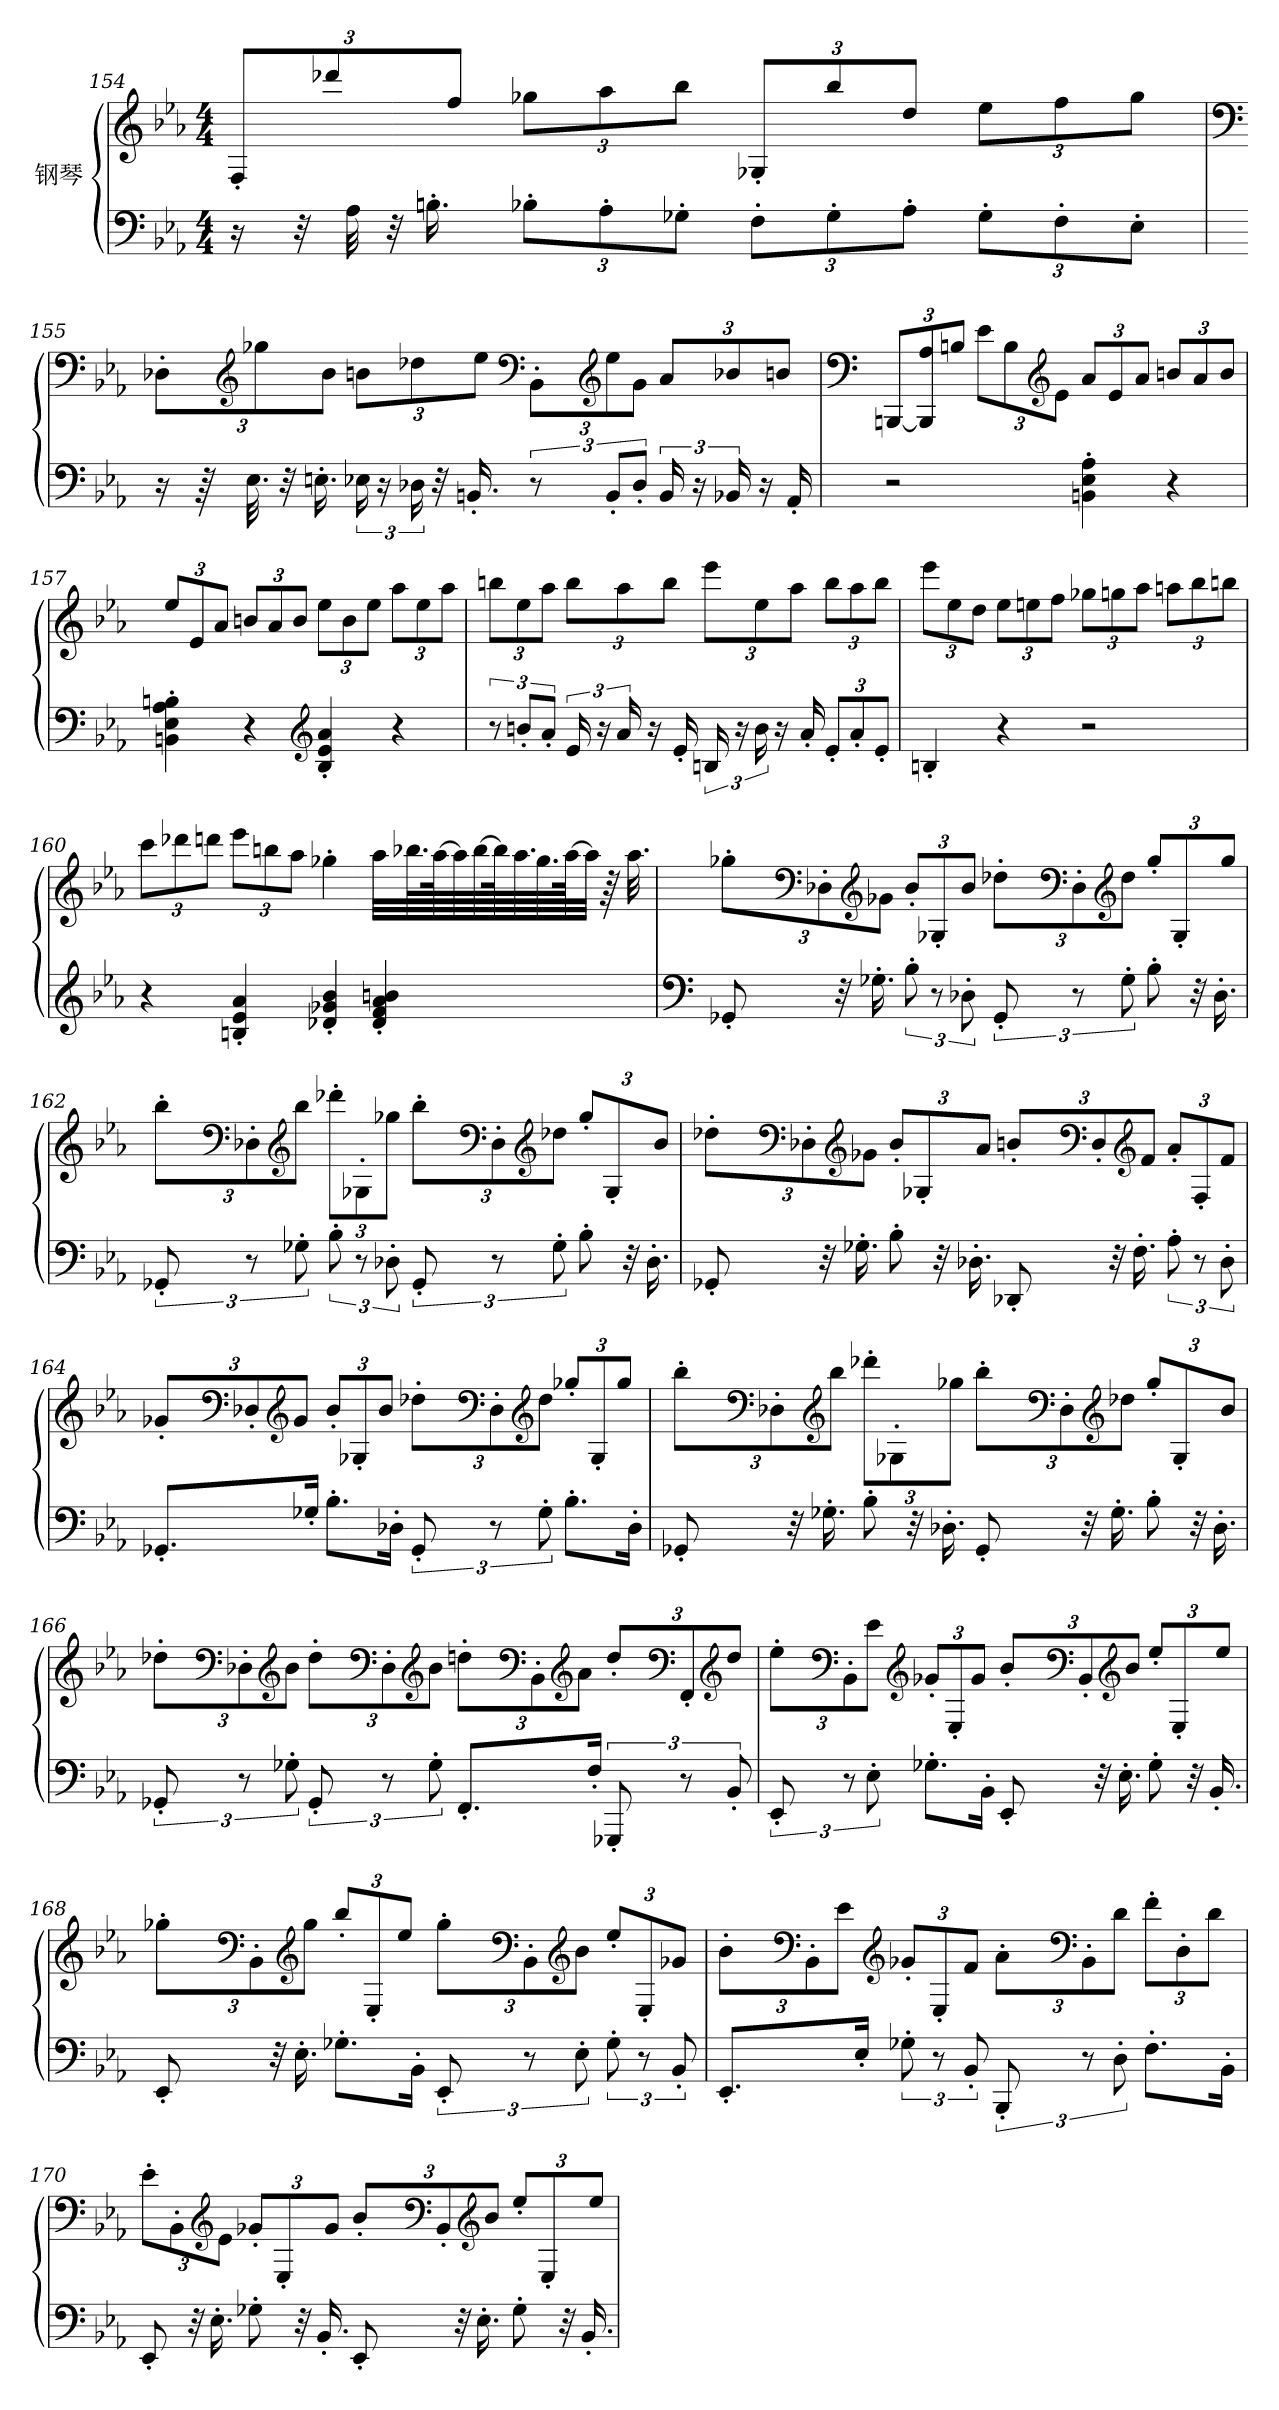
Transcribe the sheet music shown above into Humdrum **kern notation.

**kern	**kern
*part1	*part1
*staff2	*staff1
*I"钢琴	*
*clefF4	*clefG2
*k[b-e-a-]	*k[b-e-a-]
*M4/4	*M4/4
*	*Xbrackettup
=154	=154
16r	12F'/L
32r	.
.	12ddd-X/
32A-\	.
32r	.
16.Bn'\	.
.	12ff/J
*Xbrackettup	*
12B-X'\L	12gg-X\L
12A-'\	12aa-\
12G-X'\J	12bb-\J
12F'\L	12G-X'/L
12G-'\	12bb-/
12A-'\J	12dd/J
12G-'\L	12ee-\L
12F'\	12ff\
12E-'\J	12gg-\J
!!LO:PB:g=z
=155	=155
*	*clefF4
16r	12D-X'\L
64r	.
32.E-\	.
*	*clefG2
.	12gg-X\
32r	.
16.En'\	.
.	12b-\J
*brackettup	*
24E-X\	12bn\L
24r	.
24D-X\	12dd-X\
32r	.
16.BBn'/	.
.	12ee-\J
*	*clefF4
12r	12BB-'\L
*	*clefG2
12BB'/L	12ee-\
12D-'/J	12g\J
24BB/	12a-/L
24r	.
24BB-X/	12b-X/
16r	.
.	12bn/J
16AA-'/	.
!!LO:LB:g=z
=156	=156
*	*clefF4
2r	[12BBBn/L
.	12BBB/] 12A-/
.	12Bn/J
.	12e-\L
.	12B\
*	*clefG2
.	12e-\J
4BBn\' 4E-\' 4A-\'	12a-/L
.	12e-/
.	12a-/J
4r	12bn/L
.	12a-/
.	12b/J
=157	=157
4BBn\' 4E-\' 4A-\' 4Bn\'	12ee-/L
.	12e-/
.	12a-/J
4r	12bn/L
.	12a-/
.	12b/J
*clefG2	*
4B/' 4e-/' 4a-/'	12ee-\L
.	12b\
.	12ee-\J
4r	12aa-\L
.	12ee-\
.	12aa-\J
!!LO:LB:g=z
=158	=158
12r	12bbn\L
12bn'/L	12ee-\
12a-'/J	12aa-\J
24e-/	12bb\L
24r	.
24a-/	12aa-\
16r	.
.	12bb\J
16e-'/	.
24Bn/	12eee-\L
24r	.
24b\	12ee-\
16r	.
.	12aa-\J
16a-'/	.
*Xbrackettup	*
12e-'/L	12bb\L
12a-'/	12aa-\
12e-'/J	12bb\J
=159	=159
4Bn'/	12eee-\L
.	12ee-\
.	12dd\J
4r	12ee-\L
.	12een\
.	12ff\J
2r	12gg-X\L
.	12ggn\
.	12aa-\J
.	12aan\L
.	12bb-\
.	12bbn\J
!!LO:LB:g=z
=160	=160
4r	12ccc\L
.	12ddd-X\
.	12dddn\J
4Bn/' 4e-/' 4a-/'	12eee-\L
.	12bbn\
.	12aa-\J
4d-X/' 4g-X/' 4b-/'	4gg-X'\
4d-/' 4f/' 4a-/' 4bn/'	32aa-\LLL
.	64.bb-X\L
.	[128aa-\K
.	64aa-\]
.	[64bb-\
.	128bb-\K]
.	64.aa-\
.	64.gg-\
.	[128aa-\JK
.	32aa-\JJJ]
.	64r
.	32.aa-\
!!LO:LB:g=z
=161	=161
*clefF4	*
8GG-X'/	12gg-X'\L
*	*clefF4
.	12D-X'\
32r	.
16.G-X'\	.
*	*clefG2
.	12g-X\J
*brackettup	*
12B-'\	12b-'/L
12r	12G-X'/
12D-X'\	12b-/J
12GG-'/	12dd-X'\L
*	*clefF4
12r	12D-'\
*	*clefG2
12G-'\	12dd-\J
8B-'\	12gg-'/L
.	12G-'/
32r	.
16.D-'\	.
.	12gg-/J
!!LO:LB:g=z
=162	=162
12GG-X'/	12bb-'\L
*	*clefF4
12r	12D-X'\
*	*clefG2
12G-X'\	12bb-\J
12B-'\	12ddd-X'\L
12r	12G-X'\
12D-X'\	12gg-X\J
12GG-'/	12bb-'\L
*	*clefF4
12r	12D-'\
*	*clefG2
12G-'\	12dd-X\J
8B-'\	12gg-'/L
.	12G-'/
32r	.
16.D-'\	.
.	12b-/J
!!LO:PB:g=z
=163	=163
8GG-X'/	12dd-X'\L
*	*clefF4
.	12D-X'\
32r	.
16.G-X'\	.
*	*clefG2
.	12g-X\J
8B-'\	12b-'/L
.	12G-X'/
32r	.
16.D-X'\	.
.	12a-/J
8DD-X'/	12bn'/L
*	*clefF4
.	12D-'/
32r	.
16.F'\	.
*	*clefG2
.	12f/J
12A-'\	12a-'/L
12r	12F'/
12D-'\	12f/J
!!LO:LB:g=z
=164	=164
8.GG-X'/L	12g-X'/L
*	*clefF4
.	12D-X'/
*	*clefG2
.	12g-/J
16G-X'/Jk	.
8.B-'\L	12b-'/L
.	12G-X'/
.	12b-/J
16D-X'\Jk	.
12GG-'/	12dd-X'\L
*	*clefF4
12r	12D-'\
*	*clefG2
12G-'\	12dd-\J
8.B-'\L	12gg-X'/L
.	12G-'/
.	12gg-/J
16D-'\Jk	.
!!LO:LB:g=z
=165	=165
8GG-X'/	12bb-'\L
*	*clefF4
.	12D-X'\
32r	.
16.G-X'\	.
*	*clefG2
.	12bb-\J
8B-'\	12ddd-X'\L
.	12G-X'\
32r	.
16.D-X'\	.
.	12gg-X\J
8GG-'/	12bb-'\L
*	*clefF4
.	12D-'\
32r	.
16.G-'\	.
*	*clefG2
.	12dd-X\J
8B-'\	12gg-'/L
.	12G-'/
32r	.
16.D-'\	.
.	12b-/J
!!LO:LB:g=z
=166	=166
12GG-X'/	12dd-X'\L
*	*clefF4
12r	12D-X'\
*	*clefG2
12G-X'\	12b-\J
12GG-'/	12dd-'\L
*	*clefF4
12r	12D-'\
*	*clefG2
12G-'\	12b-\J
8.FF'/L	12ddn'\L
*	*clefF4
.	12BB-'\
*	*clefG2
.	12a-\J
16F'/Jk	.
12GGG-X'/	12dd'/L
*	*clefF4
12r	12FF'/
*	*clefG2
12BB-'/	12dd/J
!!LO:LB:g=z
=167	=167
12EE-'/	12ee-'\L
*	*clefF4
12r	12BB-'\
12E-'\	12e-\J
*	*clefG2
8.G-X'\L	12g-X'/L
.	12E-'/
.	12g-/J
16BB-'\Jk	.
8EE-'/	12b-'/L
*	*clefF4
.	12BB-'/
32r	.
16.E-'\	.
*	*clefG2
.	12b-/J
8G-'\	12ee-'/L
.	12E-'/
32r	.
16.BB-'/	.
.	12ee-/J
=168	=168
8EE-'/	12gg-X'\L
*	*clefF4
.	12BB-'\
32r	.
16.E-'\	.
*	*clefG2
.	12gg-\J
8.G-X'\L	12bb-'/L
.	12E-'/
.	12ee-/J
16BB-'\Jk	.
12EE-'/	12gg-'\L
*	*clefF4
12r	12BB-'\
*	*clefG2
12E-'\	12b-\J
12G-'\	12ee-'/L
12r	12E-'/
12BB-'/	12g-X/J
!!LO:LB:g=z
=169	=169
8.EE-'/L	12b-'\L
*	*clefF4
.	12BB-'\
.	12e-\J
16E-'/Jk	.
*	*clefG2
12G-X'\	12g-X'/L
12r	12E-'/
12BB-'/	12f/J
12BBB-'/	12a-'\L
*	*clefF4
12r	12BB-'\
12D'\	12d\J
8.F'\L	12f'\L
.	12D'\
.	12d\J
16BB-'\Jk	.
=170	=170
8EE-'/	12e-'\L
.	12BB-'\
32r	.
16.E-'\	.
*	*clefG2
.	12e-\J
8G-X'\	12g-X'/L
.	12E-'/
32r	.
16.BB-'/	.
.	12g-/J
8EE-'/	12b-'/L
*	*clefF4
.	12BB-'/
32r	.
16.E-'\	.
*	*clefG2
.	12b-/J
8G-'\	12ee-'/L
.	12E-'/
32r	.
16.BB-'/	.
.	12ee-/J
=	=
*-	*-
